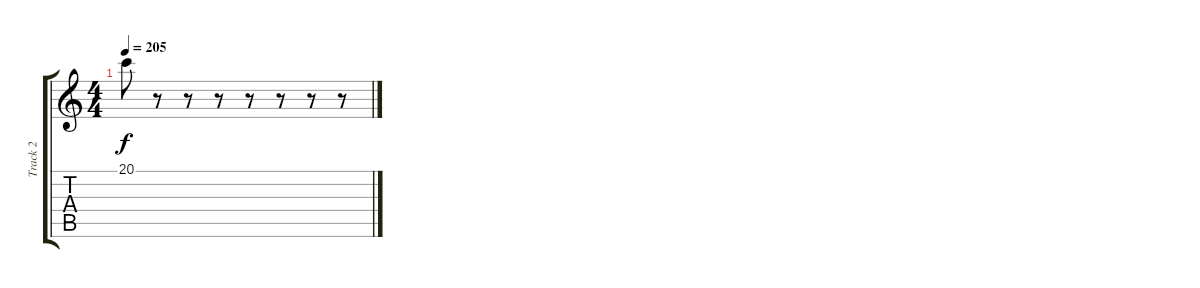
\track ("Track 2" "Track 2") {instrument lead5charang}
\staff {score tabs}
\tuning (E4 B3 G3 D3 A2 E2) {hide}
\ts (4 4)
\tempo 205
\clef g2
\ks c
20.1{t}.8{dy f} r.8 r.8 r.8 r.8 r.8 r.8 r.8
